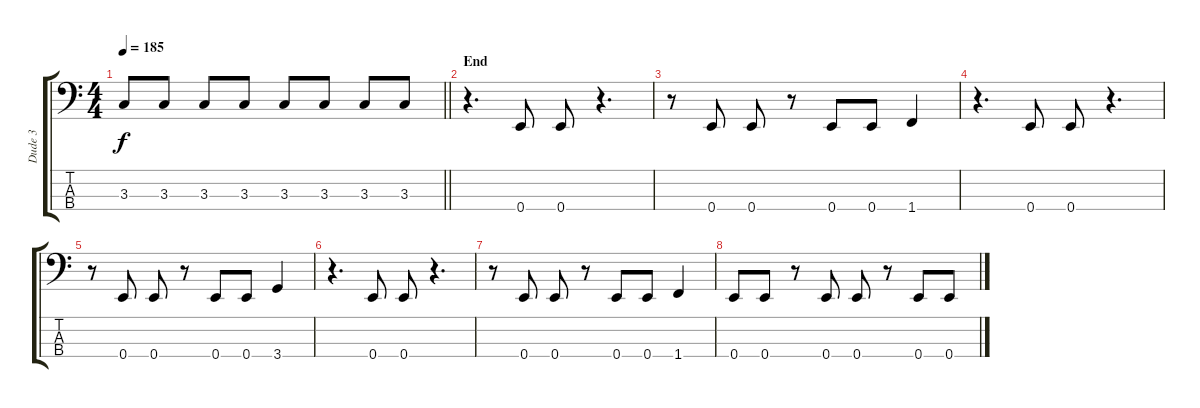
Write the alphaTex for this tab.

\track ("Dude 3" "Dude 3") {instrument electricbasspick}
\staff {score tabs}
\tuning (G2 D2 A1 E1) {hide}
\ts (4 4)
\tempo 185
\clef f4
\barLineRight lightlight
\ks c
3.3.8{dy f} 3.3.8 3.3.8 3.3.8 3.3.8 3.3.8 3.3.8 3.3.8 |
\section ("" "End")
r.4{d} 0.4.8 0.4.8 r.4{d} |
r.8 0.4.8 0.4.8 r.8 0.4.8 0.4.8 1.4.4 |
r.4{d} 0.4.8 0.4.8 r.4{d} |
r.8 0.4.8 0.4.8 r.8 0.4.8 0.4.8 3.4.4 |
r.4{d} 0.4.8 0.4.8 r.4{d} |
r.8 0.4.8 0.4.8 r.8 0.4.8 0.4.8 1.4.4 |
0.4.8 0.4.8 r.8 0.4.8 0.4.8 r.8 0.4.8 0.4.8
